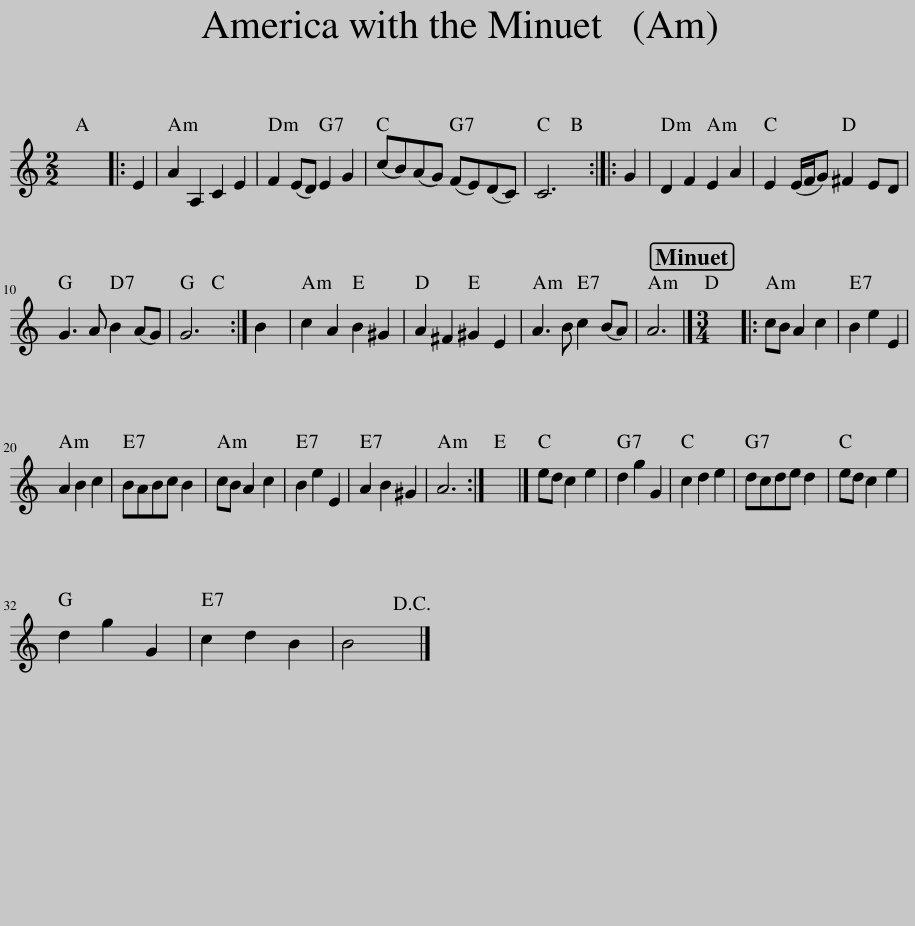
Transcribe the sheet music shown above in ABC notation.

X:1
L:1/8
M:2/2
I:linebreak $
K:C
V:1 treble
V:1
 x8 |: E2 | A2 A,2 C2 E2 | F2 (ED) E2 G2 | (cB)(AG) (FE)(DC) | %5
 C6 :: G2 | D2 F2 E2 A2 | E2 (E/F/G) ^F2 ED |$ G3 A B2 (AG) | %10
 G6 :| B2 | c2 A2 B2 ^G2 | A2 ^F2 ^G2 E2 | A3 B c2 (BA) | %15
 A6 |][M:3/4] x6 |: cB A2 c2 | B2 e2 E2 |$ A2 B2 c2 | %20
 BABc B2 | cB A2 c2 | B2 e2 E2 | A2 B2 ^G2 | A6 :| %25
 x6 |] ed c2 e2 | d2 g2 G2 | c2 d2 e2 | dcde d2 | %30
 ed c2 e2 |$ d2 g2 G2 | c2 d2 B2 | B4!D.C.! |] %34
